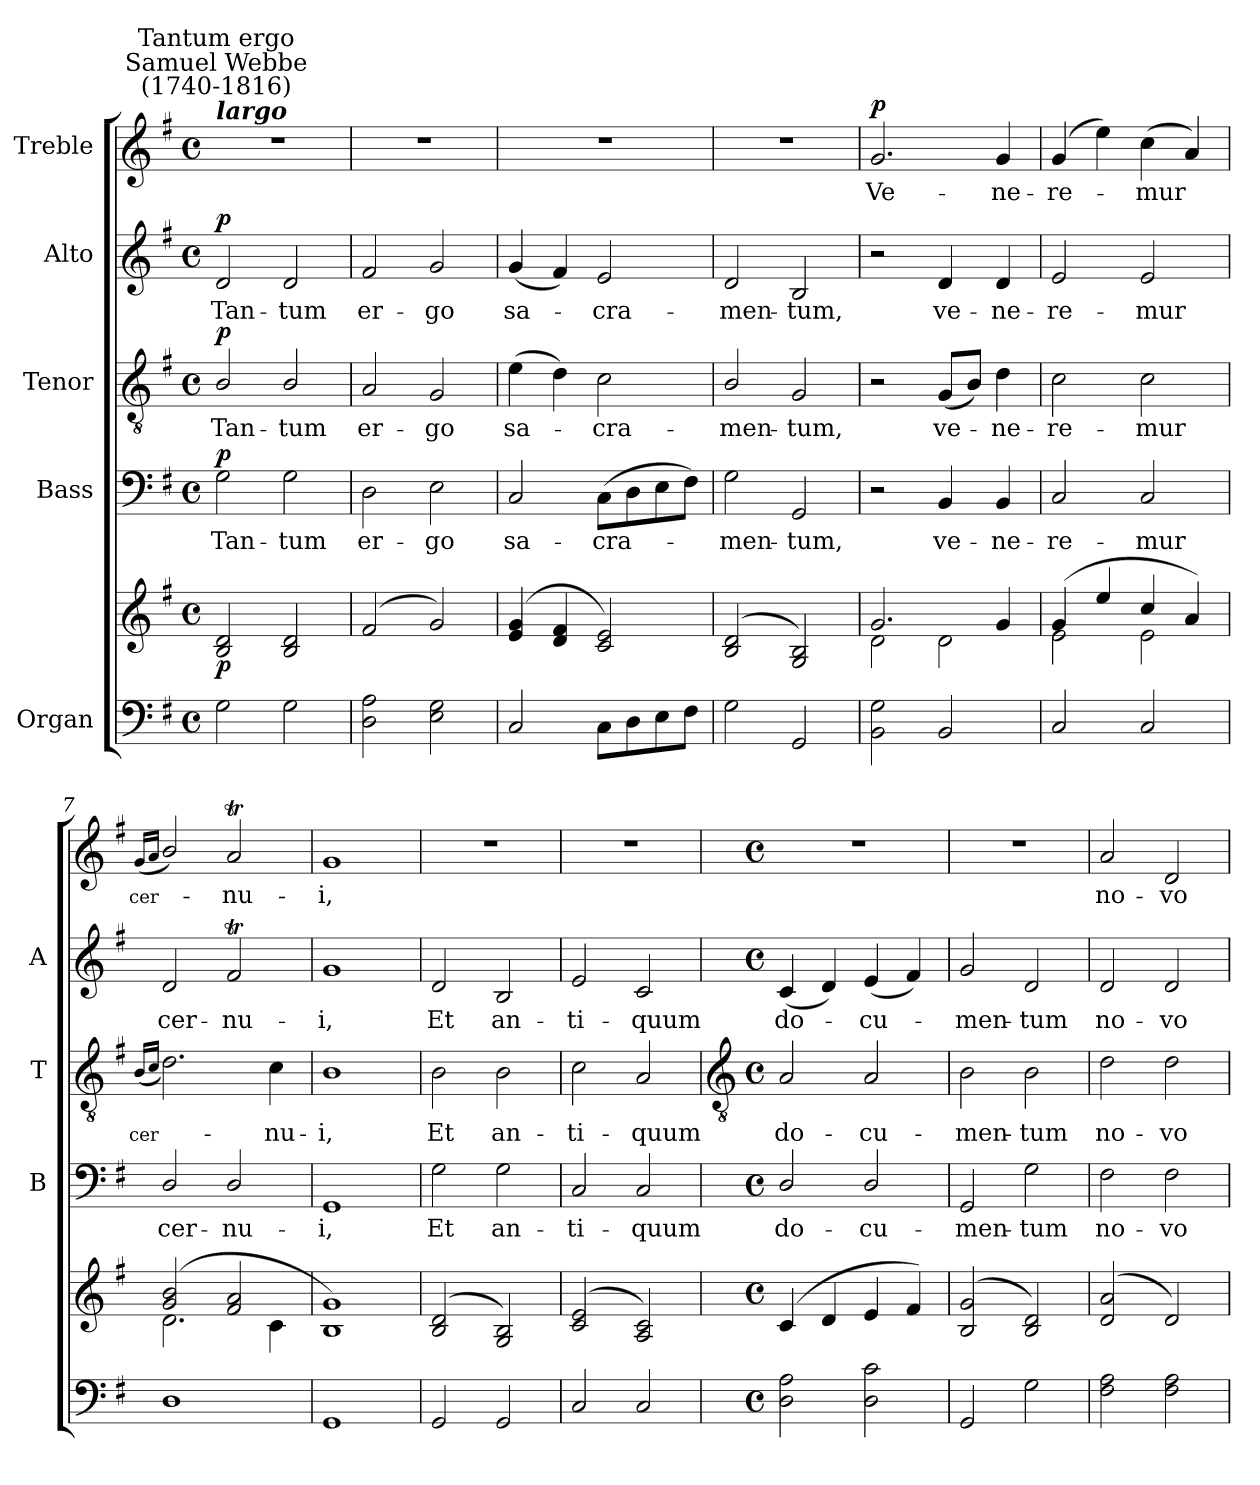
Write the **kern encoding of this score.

**kern	**kern	**dynam	**kern	**text	**dynam	**kern	**text	**dynam	**kern	**text	**dynam	**kern	**text	**dynam
*part5	*part5	*part5	*part4	*part4	*part4	*part3	*part3	*part3	*part2	*part2	*part2	*part1	*part1	*part1
*staff6	*staff5	*staff5/6	*staff4	*staff4	*staff4	*staff3	*staff3	*staff3	*staff2	*staff2	*staff2	*staff1	*staff1	*staff1
*I"Organ	*	*	*I"Bass	*	*	*I"Tenor	*	*	*I"Alto	*	*	*I"Treble	*	*
*	*	*	*I'B	*	*	*I'T	*	*	*I'A	*	*	*	*	*
*clefF4	*clefG2	*	*clefF4	*	*	*clefGv2	*	*	*clefG2	*	*	*clefG2	*	*
*k[f#]	*k[f#]	*	*k[f#]	*	*	*k[f#]	*	*	*k[f#]	*	*	*k[f#]	*	*
*G:	*G:	*	*G:	*	*	*G:	*	*	*G:	*	*	*G:	*	*
*M4/4	*M4/4	*	*M4/4	*	*	*M4/4	*	*	*M4/4	*	*	*M4/4	*	*
*met(c)	*met(c)	*	*met(c)	*	*	*met(c)	*	*	*met(c)	*	*	*met(c)	*	*
=1	=1	=1	=1	=1	=1	=1	=1	=1	=1	=1	=1	=1	=1	=1
*	*^	*	*	*	*	*	*	*	*	*	*	*	*	*
!	!	!	!	!	!	!	!	!	!	!	!	!	!LO:TX:a:Bi:t=largo	!	!
!	!	!	!	!	!	!	!	!	!	!	!	!	!LO:TX:a:cj:t=Samuel Webbe\n(1740-1816)	!	!
!	!	!	!	!	!	!	!	!	!	!	!	!	!LO:TX:a:cj:t=Tantum ergo	!	!
!	!	!	!LO:DY:b	!	!LO:LY:b	!LO:DY:b	!	!LO:LY:b	!LO:DY:b	!	!LO:LY:b	!LO:DY:b	!	!	!
2G	2B/ 2d/	1ryy	p	2G	Tan-	p	2B/	Tan-	p	2d	Tan-	p	1r	.	.
!	!	!	!	!	!LO:LY:b	!	!	!LO:LY:b	!	!	!LO:LY:b	!	!	!	!
2G	2B/ 2d/	.	.	2G	-tum	.	2B/	-tum	.	2d	-tum	.	.	.	.
=2	=2	=2	=2	=2	=2	=2	=2	=2	=2	=2	=2	=2	=2	=2	=2
!	!	!	!	!	!LO:LY:b	!	!	!LO:LY:b	!	!	!LO:LY:b	!	!	!	!
2D 2A	(>2f#/	1ryy	.	2D	er-	.	2A	er-	.	2f#	er-	.	1r	.	.
!	!	!	!	!	!LO:LY:b	!	!	!LO:LY:b	!	!	!LO:LY:b	!	!	!	!
2E 2G	2g/)	.	.	2E	-go	.	2G	-go	.	2g	-go	.	.	.	.
=3	=3	=3	=3	=3	=3	=3	=3	=3	=3	=3	=3	=3	=3	=3	=3
!	!	!	!	!	!LO:LY:b	!	!	!LO:LY:b	!	!	!LO:LY:b	!	!	!	!
2C	(>4e/ 4g/	1ryy	.	2C	sa-	.	(>4e	sa-	.	(<4g	sa-	.	1r	.	.
.	4d/ 4f#/	.	.	.	.	.	4d)	.	.	4f#)	.	.	.	.	.
!	!	!	!	!	!LO:LY:b	!	!	!LO:LY:b	!	!	!LO:LY:b	!	!	!	!
8CL	2c/ 2e/)	.	.	(>8CL	-cra-	.	2c	cra-	.	2e	cra-	.	.	.	.
8D	.	.	.	8D	.	.	.	.	.	.	.	.	.	.	.
8E	.	.	.	8E	.	.	.	.	.	.	.	.	.	.	.
8F#J	.	.	.	8F#J)	.	.	.	.	.	.	.	.	.	.	.
=4	=4	=4	=4	=4	=4	=4	=4	=4	=4	=4	=4	=4	=4	=4	=4
!	!	!	!	!	!LO:LY:b	!	!	!LO:LY:b	!	!	!LO:LY:b	!	!	!	!
2G	(>2B/ 2d/	1ryy	.	2G	men-	.	2B/	-men-	.	2d	-men-	.	1r	.	.
!	!	!	!	!	!LO:LY:b	!	!	!LO:LY:b	!	!	!LO:LY:b	!	!	!	!
2GG	2G/ 2B/)	.	.	2GG	-tum,	.	2G	-tum,	.	2B	-tum,	.	.	.	.
=5	=5	=5	=5	=5	=5	=5	=5	=5	=5	=5	=5	=5	=5	=5	=5
!	!	!	!	!	!	!	!	!	!	!	!	!	!	!LO:LY:b	!LO:DY:b
2BB 2G	2.g/	2d\	.	2r	.	.	2r	.	.	2r	.	.	2.g	Ve-	p
!	!	!	!	!	!LO:LY:b	!	!	!LO:LY:b	!	!	!LO:LY:b	!	!	!	!
2BB	.	2d\	.	4BB	ve-	.	(<8GL	ve-	.	4d	ve-	.	.	.	.
.	.	.	.	.	.	.	8BJ)	.	.	.	.	.	.	.	.
!	!	!	!	!	!LO:LY:b	!	!	!LO:LY:b	!	!	!LO:LY:b	!	!	!LO:LY:b	!
.	4g/	.	.	4BB	-ne-	.	4d	ne-	.	4d	-ne-	.	4g	-ne-	.
=6	=6	=6	=6	=6	=6	=6	=6	=6	=6	=6	=6	=6	=6	=6	=6
!	!	!	!	!	!LO:LY:b	!	!	!LO:LY:b	!	!	!LO:LY:b	!	!	!LO:LY:b	!
2C	(>4g/	2e\	.	2C	-re-	.	2c	-re-	.	2e	-re-	.	(4g	-re-	.
.	4ee/	.	.	.	.	.	.	.	.	.	.	.	4ee)	.	.
!	!	!	!	!	!LO:LY:b	!	!	!LO:LY:b	!	!	!LO:LY:b	!	!	!LO:LY:b	!
2C	4cc/	2e\	.	2C	-mur	.	2c	-mur	.	2e	-mur	.	(<4cc	mur	.
.	4a/)	.	.	.	.	.	.	.	.	.	.	.	4a)	.	.
=7	=7	=7	=7	=7	=7	=7	=7	=7	=7	=7	=7	=7	=7	=7	=7
!	!	!	!	!	!	!	!	!LO:LY:b	!	!	!	!	!	!LO:LY:b	!
.	.	.	.	.	.	.	(>16qqBLL	cer-	.	.	.	.	(<16qqgLL	cer-	.
.	.	.	.	.	.	.	16qqcJJ	.	.	.	.	.	16qqaJJ	.	.
!	!	!	!	!	!LO:LY:b	!	!	!	!	!	!LO:LY:b	!	!	!	!
1D	(>2g/ 2b/	2.d\	.	2D/	cer-	.	2.d)	.	.	2d	cer-	.	2b/)	.	.
!	!	!	!	!	!LO:LY:b	!	!	!	!	!	!LO:LY:b	!	!	!LO:LY:b	!
.	2f#/ 2a/	.	.	2D/	-nu-	.	.	.	.	2f#t	-nu-	.	2aT	nu-	.
!	!	!	!	!	!	!	!	!LO:LY:b	!	!	!	!	!	!	!
.	.	4c\	.	.	.	.	4c	nu-	.	.	.	.	.	.	.
=8	=8	=8	=8	=8	=8	=8	=8	=8	=8	=8	=8	=8	=8	=8	=8
!	!	!	!	!	!LO:LY:b	!	!	!LO:LY:b	!	!	!LO:LY:b	!	!	!LO:LY:b	!
1GG	1B/ 1g/)	1ryy	.	1GG	-i,	.	1B	-i,	.	1g	-i,	.	1g	-i,	.
=9	=9	=9	=9	=9	=9	=9	=9	=9	=9	=9	=9	=9	=9	=9	=9
!	!	!	!	!	!LO:LY:b	!	!	!LO:LY:b	!	!	!LO:LY:b	!	!	!	!
2GG	(>2B/ 2d/	1ryy	.	2G	Et	.	2B	Et	.	2d	Et	.	1r	.	.
!	!	!	!	!	!LO:LY:b	!	!	!LO:LY:b	!	!	!LO:LY:b	!	!	!	!
2GG	2G/ 2B/)	.	.	2G	an-	.	2B	an-	.	2B	an-	.	.	.	.
=10	=10	=10	=10	=10	=10	=10	=10	=10	=10	=10	=10	=10	=10	=10	=10
!	!	!	!	!	!LO:LY:b	!	!	!LO:LY:b	!	!	!LO:LY:b	!	!	!	!
2C	(>2c/ 2e/	1ryy	.	2C	-ti-	.	2c	-ti-	.	2e	-ti-	.	1r	.	.
!	!	!	!	!	!LO:LY:b	!	!	!LO:LY:b	!	!	!LO:LY:b	!	!	!	!
2C	2A/ 2c/)	.	.	2C	-quum	.	2A	-quum	.	2c	-quum	.	.	.	.
!!LO:LB:g=z
=11	=11	=11	=11	=11	=11	=11	=11	=11	=11	=11	=11	=11	=11	=11	=11
*	*	*	*	*	*	*	*clefGv2	*	*	*	*	*	*	*	*
*M4/4	*M4/4	*	*	*M4/4	*	*	*M4/4	*	*	*M4/4	*	*	*M4/4	*	*
*met(c)	*met(c)	*	*	*met(c)	*	*	*met(c)	*	*	*met(c)	*	*	*met(c)	*	*
!	!	!	!	!	!LO:LY:b	!	!	!LO:LY:b	!	!	!LO:LY:b	!	!	!	!
2D 2A	(>4c/	1ryy	.	2D/	do-	.	2A	do-	.	(<4c	do-	.	1r	.	.
.	4d/	.	.	.	.	.	.	.	.	4d)	.	.	.	.	.
!	!	!	!	!	!LO:LY:b	!	!	!LO:LY:b	!	!	!LO:LY:b	!	!	!	!
2D 2c	4e/	.	.	2D/	-cu-	.	2A	-cu-	.	(<4e	cu-	.	.	.	.
.	4f#/)	.	.	.	.	.	.	.	.	4f#)	.	.	.	.	.
=12	=12	=12	=12	=12	=12	=12	=12	=12	=12	=12	=12	=12	=12	=12	=12
!	!	!	!	!	!LO:LY:b	!	!	!LO:LY:b	!	!	!LO:LY:b	!	!	!	!
2GG	(>2B/ 2g/	1ryy	.	2GG	-men-	.	2B	-men-	.	2g	men-	.	1r	.	.
!	!	!	!	!	!LO:LY:b	!	!	!LO:LY:b	!	!	!LO:LY:b	!	!	!	!
2G	2B/ 2d/)	.	.	2G	-tum	.	2B	-tum	.	2d	-tum	.	.	.	.
=13	=13	=13	=13	=13	=13	=13	=13	=13	=13	=13	=13	=13	=13	=13	=13
!	!	!	!	!	!LO:LY:b	!	!	!LO:LY:b	!	!	!LO:LY:b	!	!	!LO:LY:b	!
2F# 2A	(2d/ 2a/	1ryy	.	2F#	no-	.	2d	no-	.	2d	no-	.	2a	no-	.
!	!	!	!	!	!LO:LY:b	!	!	!LO:LY:b	!	!	!LO:LY:b	!	!	!LO:LY:b	!
2F# 2A	2d/)	.	.	2F#	-vo	.	2d	-vo	.	2d	-vo	.	2d	-vo	.
*	*v	*v	*	*	*	*	*	*	*	*	*	*	*	*	*
=	=	=	=	=	=	=	=	=	=	=	=	=	=	=
*-	*-	*-	*-	*-	*-	*-	*-	*-	*-	*-	*-	*-	*-	*-
